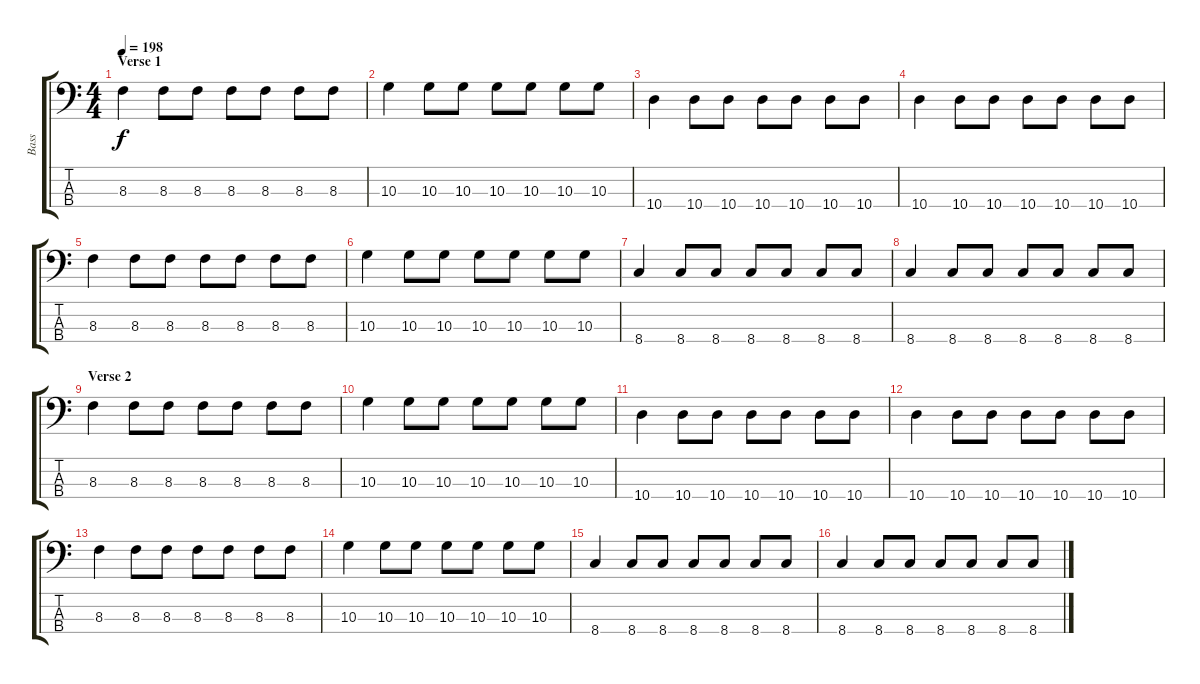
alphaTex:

\track ("Bass" "Bass") {instrument electricbasspick}
\staff {score tabs}
\tuning (G2 D2 A1 E1) {hide}
\ts (4 4)
\section ("" "Verse 1")
\tempo 198
\clef f4
\ks c
8.3.4{dy f} 8.3.8 8.3.8 8.3.8 8.3.8 8.3.8 8.3.8 |
10.3.4 10.3.8 10.3.8 10.3.8 10.3.8 10.3.8 10.3.8 |
10.4.4 10.4.8 10.4.8 10.4.8 10.4.8 10.4.8 10.4.8 |
10.4.4 10.4.8 10.4.8 10.4.8 10.4.8 10.4.8 10.4.8 |
8.3.4 8.3.8 8.3.8 8.3.8 8.3.8 8.3.8 8.3.8 |
10.3.4 10.3.8 10.3.8 10.3.8 10.3.8 10.3.8 10.3.8 |
8.4.4 8.4.8 8.4.8 8.4.8 8.4.8 8.4.8 8.4.8 |
8.4.4 8.4.8 8.4.8 8.4.8 8.4.8 8.4.8 8.4.8 |
\section ("" "Verse 2")
8.3.4 8.3.8 8.3.8 8.3.8 8.3.8 8.3.8 8.3.8 |
10.3.4 10.3.8 10.3.8 10.3.8 10.3.8 10.3.8 10.3.8 |
10.4.4 10.4.8 10.4.8 10.4.8 10.4.8 10.4.8 10.4.8 |
10.4.4 10.4.8 10.4.8 10.4.8 10.4.8 10.4.8 10.4.8 |
8.3.4 8.3.8 8.3.8 8.3.8 8.3.8 8.3.8 8.3.8 |
10.3.4 10.3.8 10.3.8 10.3.8 10.3.8 10.3.8 10.3.8 |
8.4.4 8.4.8 8.4.8 8.4.8 8.4.8 8.4.8 8.4.8 |
8.4.4 8.4.8 8.4.8 8.4.8 8.4.8 8.4.8 8.4.8
